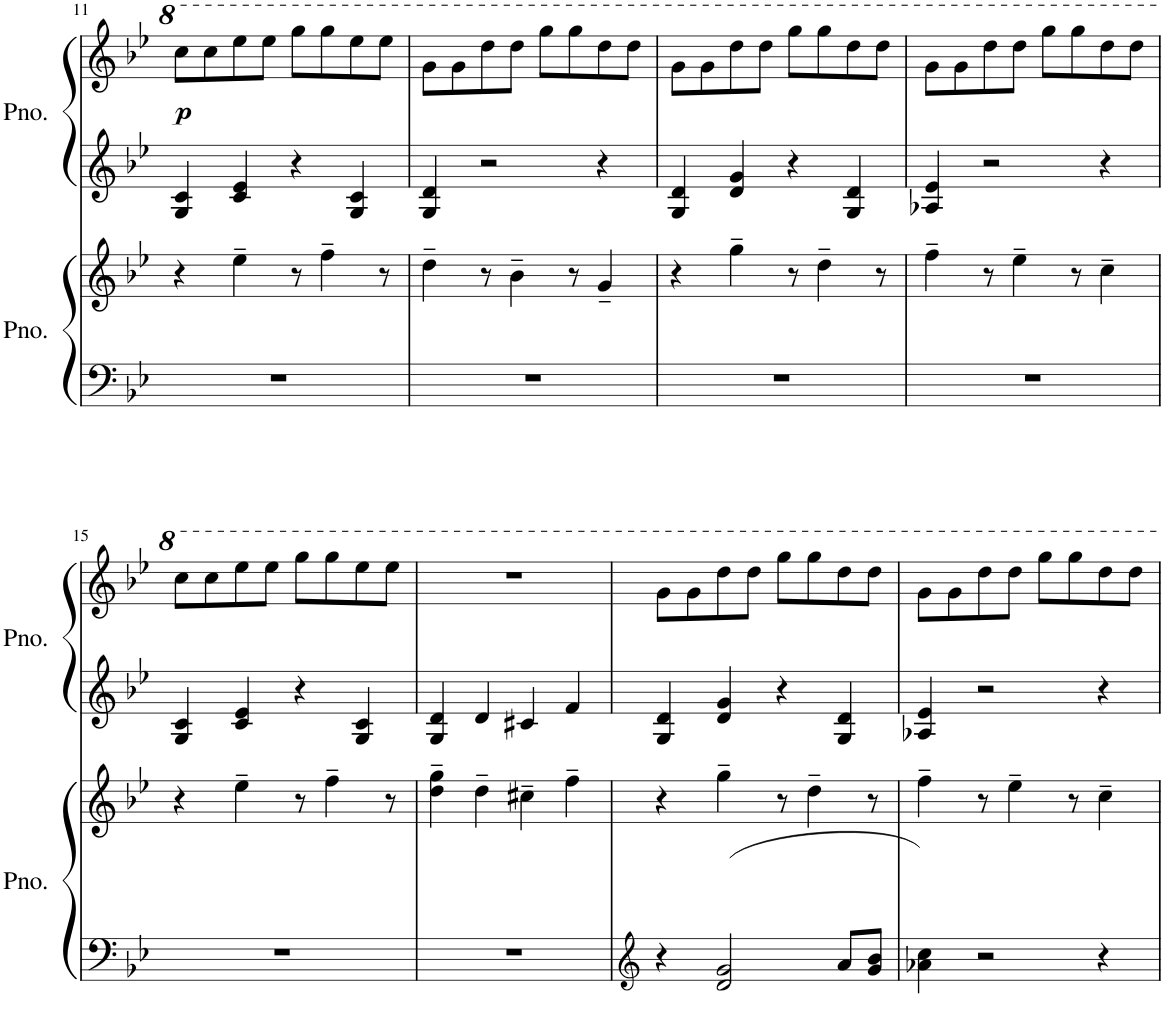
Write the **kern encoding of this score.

**kern	**kern	**kern	**kern	**dynam
*part2	*part2	*part1	*part1	*part1
*staff4	*staff3	*staff2	*staff1	*staff1/2
*I"Piano	*	*I"Piano	*	*
*I'Pno.	*	*I'Pno.	*	*
!!LO:PB:g=z
*clefF4	*clefG2	*clefG2	*clefG2	*
*k[b-e-]	*k[b-e-]	*k[b-e-]	*k[b-e-]	*
*M4/4	*M4/4	*M4/4	*M4/4	*
=11	=11	=11	=11	=11
!	!	!	!	!LO:DY:b
1r	4r	4G/ 4c/	8ccc\L	p
.	.	.	8ccc\	.
.	4ee-~\	4c/ 4e-/	8eee-\	.
.	.	.	8eee-\J	.
.	8r	4r	8ggg\L	.
.	4ff~\	.	8ggg\	.
.	.	4G/ 4c/	8eee-\	.
.	8r	.	8eee-\J	.
=12	=12	=12	=12	=12
1r	4dd~\	4G/ 4d/	8gg\L	.
.	.	.	8gg\	.
.	8r	2r	8ddd\	.
.	4b-~\	.	8ddd\J	.
.	.	.	8ggg\L	.
.	8r	.	8ggg\	.
.	4g~/	4r	8ddd\	.
.	.	.	8ddd\J	.
=13	=13	=13	=13	=13
1r	4r	4G/ 4d/	8gg\L	.
.	.	.	8gg\	.
.	4gg~\	4d/ 4g/	8ddd\	.
.	.	.	8ddd\J	.
.	8r	4r	8ggg\L	.
.	4dd~\	.	8ggg\	.
.	.	4G/ 4d/	8ddd\	.
.	8r	.	8ddd\J	.
=14	=14	=14	=14	=14
1r	4ff~\	4A-X/ 4e-/	8gg\L	.
.	.	.	8gg\	.
.	8r	2r	8ddd\	.
.	4ee-~\	.	8ddd\J	.
.	.	.	8ggg\L	.
.	8r	.	8ggg\	.
.	4cc~\	4r	8ddd\	.
.	.	.	8ddd\J	.
!!LO:LB:g=z
=15	=15	=15	=15	=15
1r	4r	4G/ 4c/	8ccc\L	.
.	.	.	8ccc\	.
.	4ee-~\	4c/ 4e-/	8eee-\	.
.	.	.	8eee-\J	.
.	8r	4r	8ggg\L	.
.	4ff~\	.	8ggg\	.
.	.	4G/ 4c/	8eee-\	.
.	8r	.	8eee-\J	.
=16	=16	=16	=16	=16
1r	4dd\~ 4gg\~	4G/ 4d/	1r	.
.	4dd~\	4d/	.	.
.	4cc#X~\	4c#X/	.	.
.	4ff~\	4f/	.	.
=17	=17	=17	=17	=17
*clefG2	*	*	*	*
4r	4r	4G/ 4d/	8gg\L	.
.	.	.	8gg\	.
2d/ 2g/	4gg~\	4d/ 4g/	8ddd\	.
.	.	.	8ddd\J	.
.	8r	4r	8ggg\L	.
.	4dd~\	.	8ggg\	.
8a/L	.	4G/ 4d/	8ddd\	.
8g/ 8b-/J	8r	.	8ddd\J	.
=18	=18	=18	=18	=18
4a-X\ 4cc\	4ff~\	4A-X/ 4e-/	8gg\L	.
.	.	.	8gg\	.
2r	8r	2r	8ddd\	.
.	4ee-~\	.	8ddd\J	.
.	.	.	8ggg\L	.
.	8r	.	8ggg\	.
4r	4cc~\	4r	8ddd\	.
.	.	.	8ddd\J	.
=	=	=	=	=
*-	*-	*-	*-	*-
